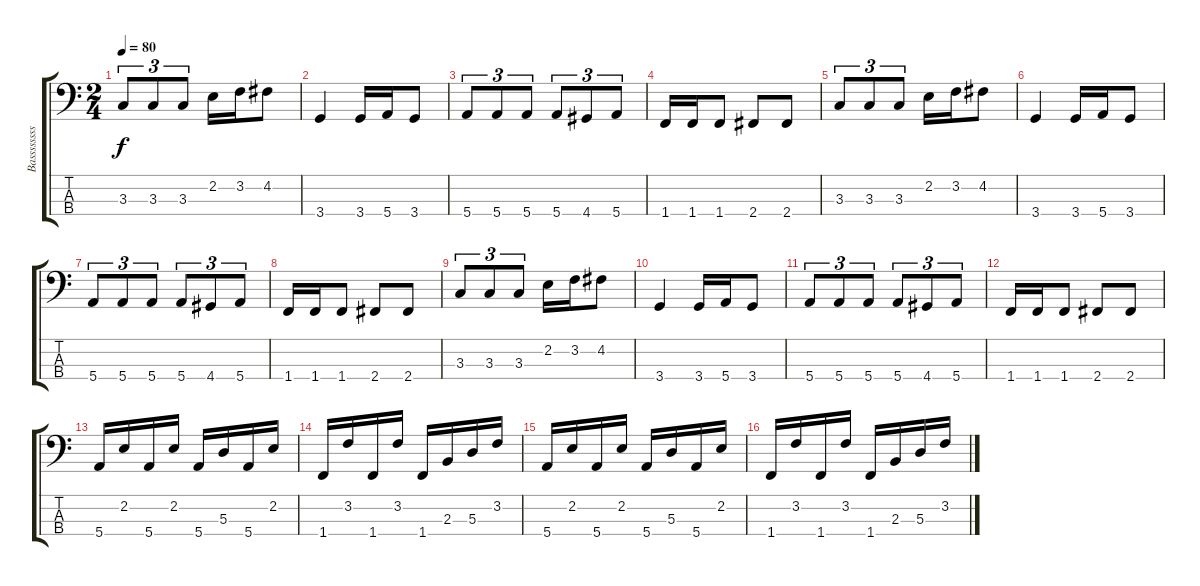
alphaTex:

\track ("Bassssssss" "Bassssssss") {instrument electricbassfinger}
\staff {score tabs}
\tuning (G2 D2 A1 E1) {hide}
\ts (2 4)
\tempo 80
\clef f4
\ks c
3.3.8{tu (3 2) dy f instrument electricbassfinger} 3.3.8{tu (3 2)} 3.3.8{tu (3 2)} 2.2.16 3.2.16 4.2.8 |
3.4.4 3.4.16 5.4.16 3.4.8 |
5.4.8{tu (3 2)} 5.4.8{tu (3 2)} 5.4.8{tu (3 2)} 5.4.8{tu (3 2)} 4.4.8{tu (3 2)} 5.4.8{tu (3 2)} |
1.4.16 1.4.16 1.4.8 2.4.8 2.4.8 |
3.3.8{tu (3 2)} 3.3.8{tu (3 2)} 3.3.8{tu (3 2)} 2.2.16 3.2.16 4.2.8 |
3.4.4 3.4.16 5.4.16 3.4.8 |
5.4.8{tu (3 2)} 5.4.8{tu (3 2)} 5.4.8{tu (3 2)} 5.4.8{tu (3 2)} 4.4.8{tu (3 2)} 5.4.8{tu (3 2)} |
1.4.16 1.4.16 1.4.8 2.4.8 2.4.8 |
3.3.8{tu (3 2)} 3.3.8{tu (3 2)} 3.3.8{tu (3 2)} 2.2.16 3.2.16 4.2.8 |
3.4.4 3.4.16 5.4.16 3.4.8 |
5.4.8{tu (3 2)} 5.4.8{tu (3 2)} 5.4.8{tu (3 2)} 5.4.8{tu (3 2)} 4.4.8{tu (3 2)} 5.4.8{tu (3 2)} |
1.4.16 1.4.16 1.4.8 2.4.8 2.4.8 |
5.4.16 2.2.16 5.4.16 2.2.16 5.4.16 5.3.16 5.4.16 2.2.16 |
1.4.16 3.2.16 1.4.16 3.2.16 1.4.16 2.3.16 5.3.16 3.2.16 |
5.4.16 2.2.16 5.4.16 2.2.16 5.4.16 5.3.16 5.4.16 2.2.16 |
1.4.16 3.2.16 1.4.16 3.2.16 1.4.16 2.3.16 5.3.16 3.2.16
